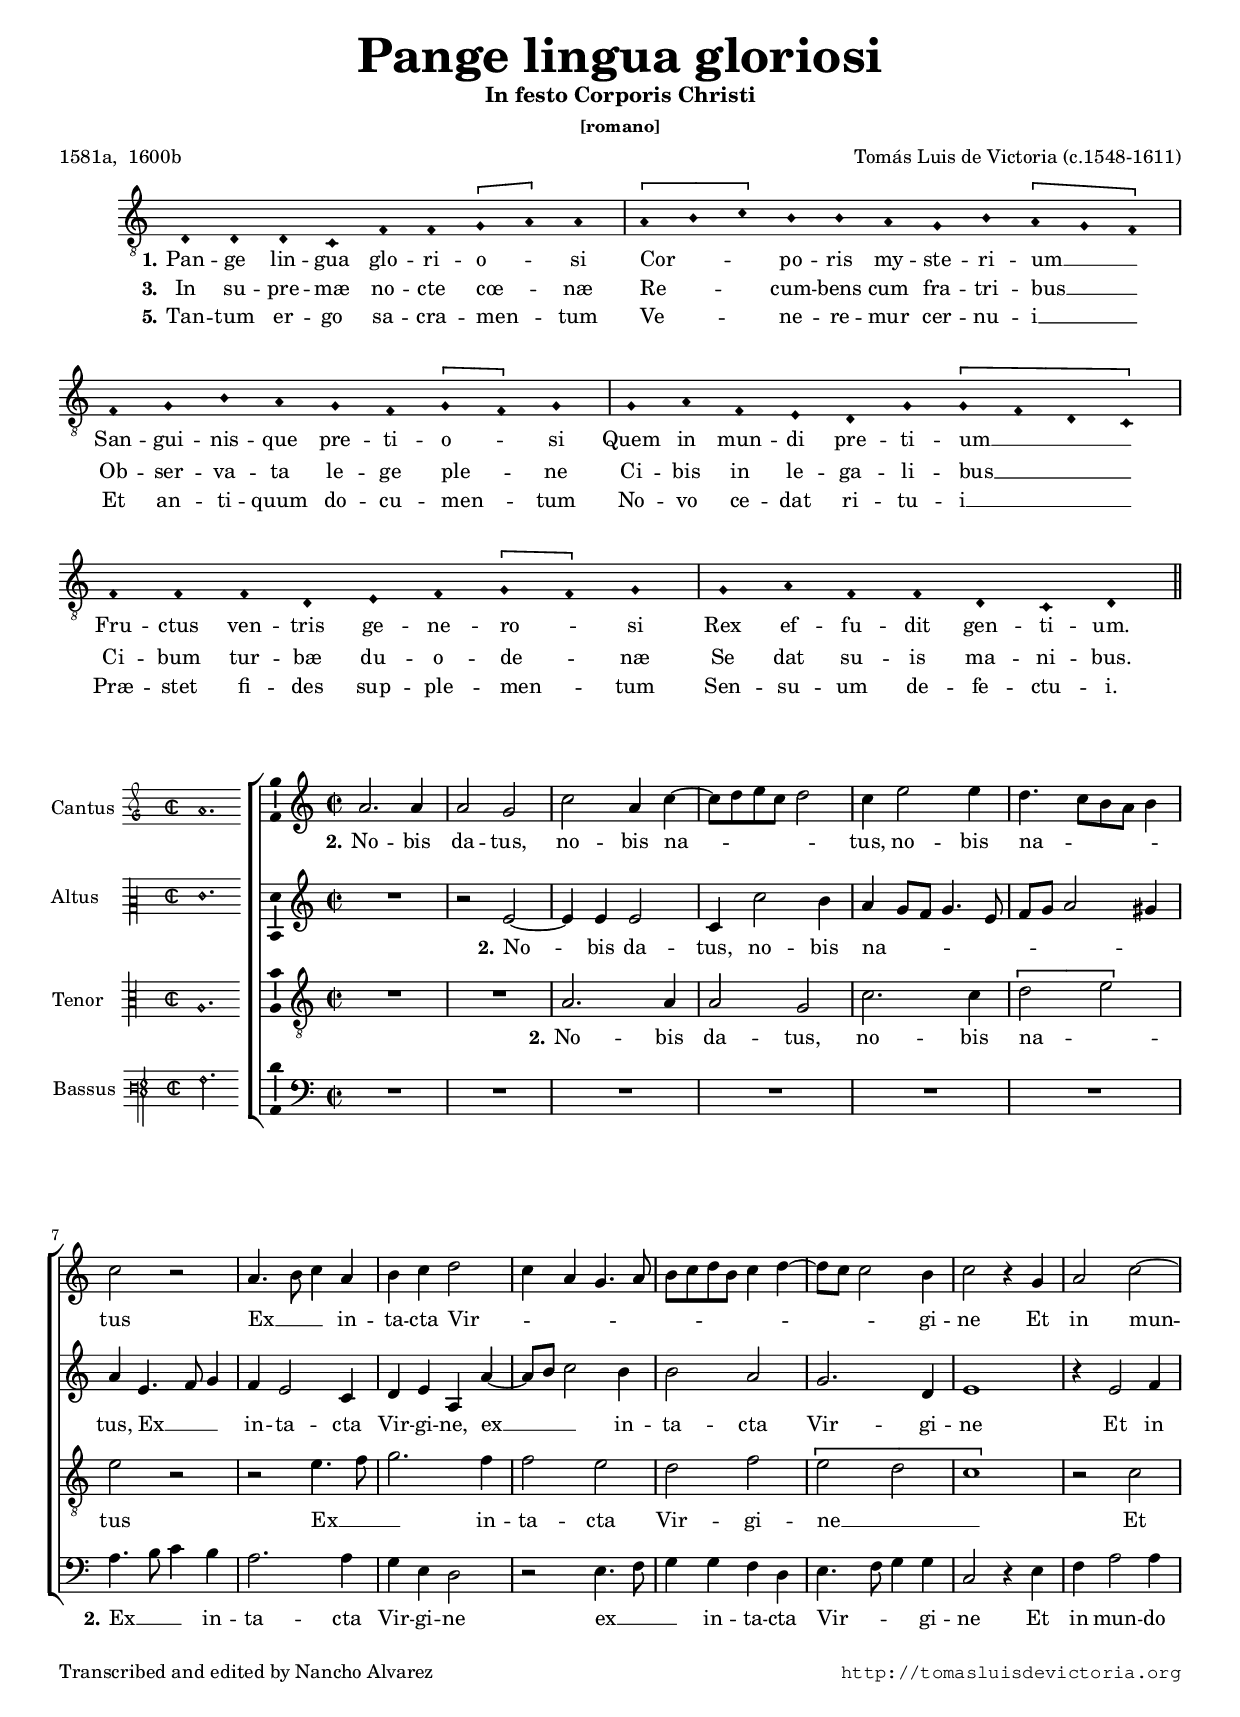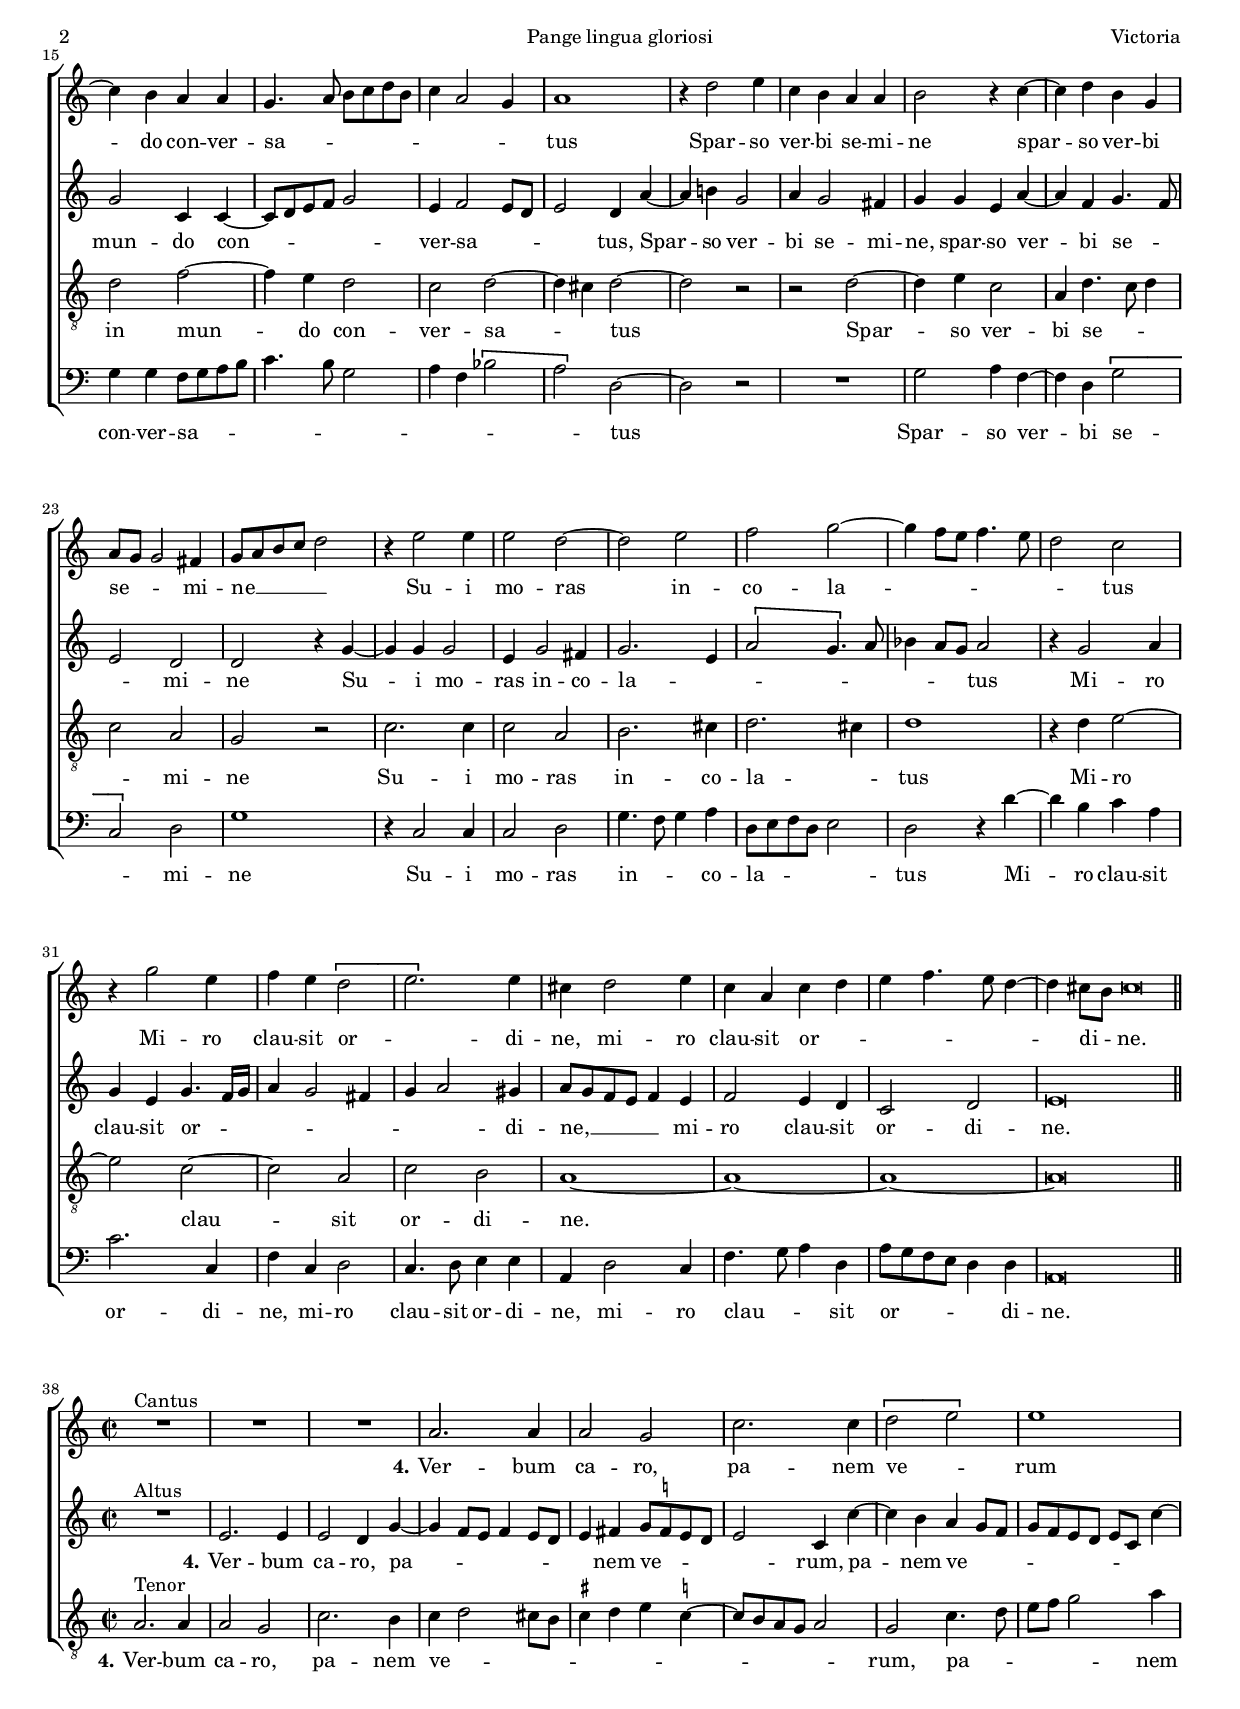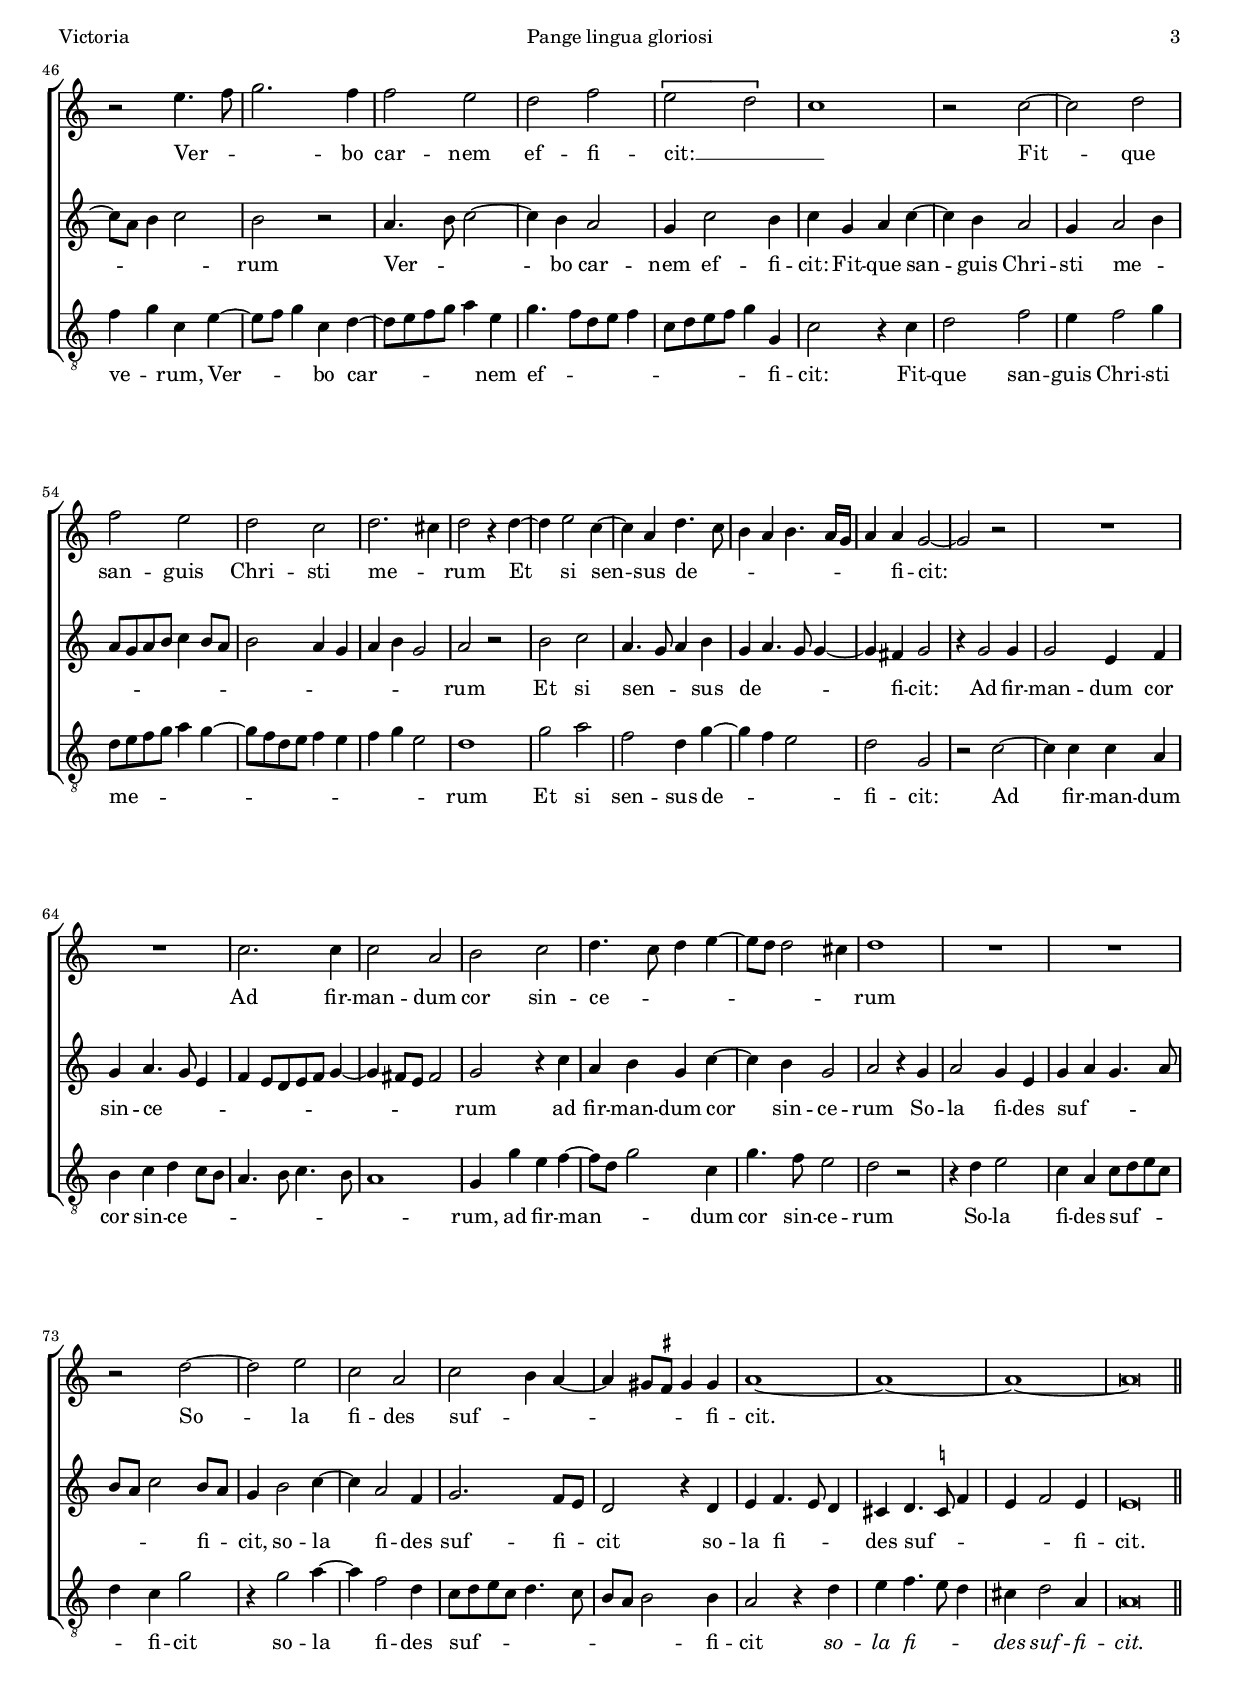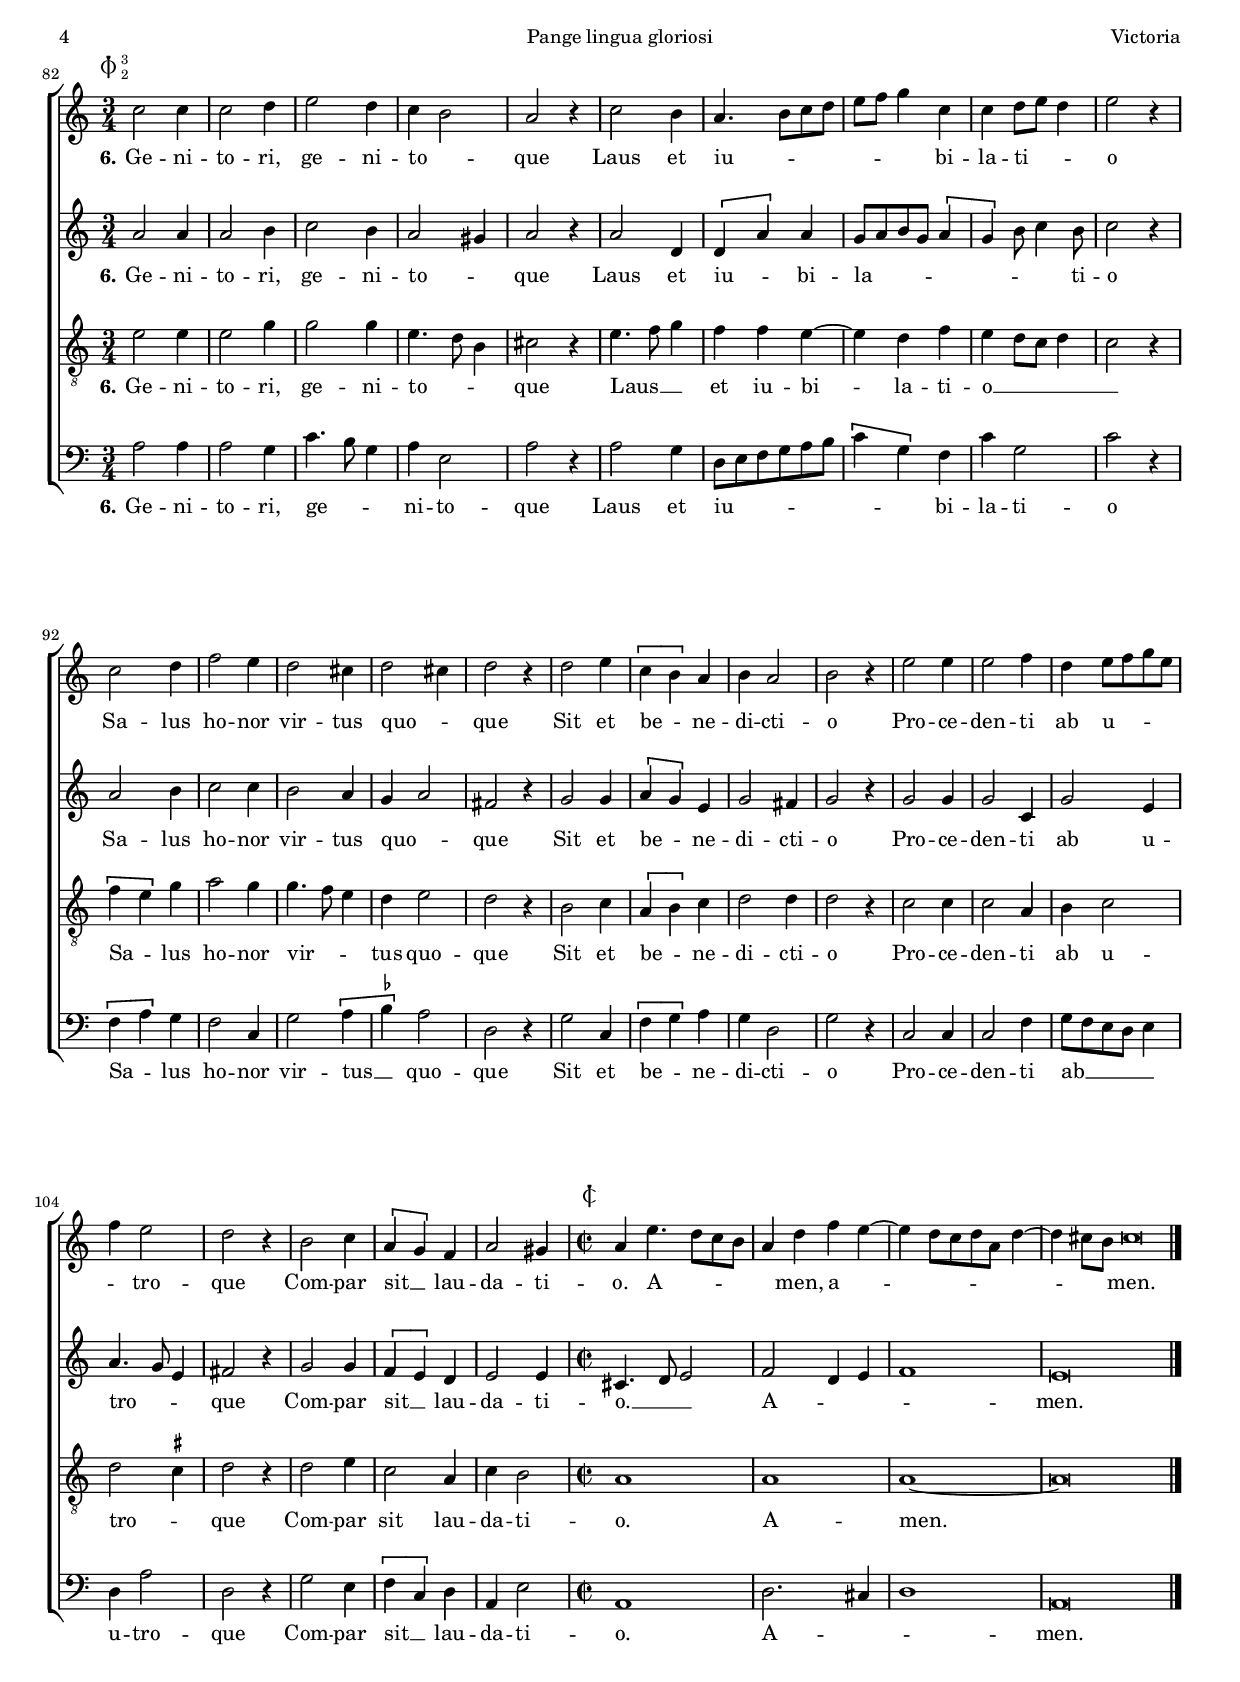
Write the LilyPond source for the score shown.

\version "2.18.0"

#(set-default-paper-size "a4")
#(set-global-staff-size 16.6)
#(ly:set-option 'point-and-click #f)
%mobile -s15.5 -i3.4 -ball

italicas=\override LyricText.font-shape = #'italic
rectas=\override LyricText.font-shape = #'upright
ss=\once \set suggestAccidentals = ##t
incipitwidth = 20

htitle="Pange lingua gloriosi"
hcomposer="Victoria"

\header {
	title=\markup{\fontsize #4 "Pange lingua gloriosi"}
	subtitle="In festo Corporis Christi"
	subsubtitle=\markup{"[romano]"}
	composer="Tomás Luis de Victoria (c.1548-1611)"
        pdfauthor=\composer
	%opus="(-)"
	poet="1581a,  1600b" % Cramer dice que tambien 1600a, pero es el more hispano
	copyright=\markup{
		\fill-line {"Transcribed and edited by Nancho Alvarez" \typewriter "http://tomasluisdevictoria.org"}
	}
%	tagline=""
}


\score {\transpose c c {
<<
         \new Voice = "canto" {
                 \override Staff.TimeSignature.stencil = #'()
                 \override Stem.transparent = ##t
                 \set Score.timing = ##f
                 \override NoteHead.style = #'neomensural         
                 \clef "G_8" 
                 \key a \minor
                 \override LigatureBracket.padding = #1
                 d4 d d c f f \[g a\] a \bar "|"
                 \[a b c'\] b b a g b \[a g f\] \bar "|" \break % \ss bes ??
                 f g b a g f \[g f\] g \bar "|"
                 g a f e d g \[g f d c\] \bar "|" \break
                 f f f d e f \[g f\] g \bar "|"
                 g a f f d c d 
                 \bar "||"
         }
         \new Lyrics \lyricsto "canto" {
         	 \set stanza = "1."
         	 Pan -- ge lin -- gua glo -- ri -- o -- _ si
         	 Cor -- _ _ po -- ris my -- ste -- ri -- um __ _ _ 
         	 San -- gui -- nis -- que pre -- ti -- o -- _ si
         	 Quem in mun -- di pre -- ti -- um __ _ _ _ 
         	 Fru -- ctus ven -- tris ge -- ne -- ro -- _ si
         	 Rex ef -- fu -- dit gen -- ti -- um.
         }
         \new Lyrics \lyricsto "canto" {
         	 \set stanza = "3."
         	In su -- pre -- mæ no -- cte cœ -- _ næ % coene ? 
         	Re -- _ _ cum -- bens cum fra -- tri -- bus __ _ _ 
         	Ob -- ser -- va -- ta le -- ge ple -- _ ne
         	Ci -- bis in le -- ga -- li -- bus __ _ _ _
         	Ci -- bum tur -- bæ du -- o -- de -- _ næ 
         	Se dat su -- is ma -- ni -- bus.
         }
         \new Lyrics \lyricsto "canto" {
         	 \set stanza = "5."
         	Tan -- tum er -- go sa -- cra -- men -- _ tum 
         	Ve -- _ _ ne -- re -- mur cer -- nu -- i __ _ _ 
         	Et an -- ti -- quum do -- cu -- men -- _ tum
         	No -- vo ce -- dat ri -- tu -- i __ _ _ _
         	Præ -- stet fi -- des sup -- ple -- men -- _ tum 
         	Sen -- su -- um de -- fe -- ctu -- i.
         }
>>
        }%transpose

\layout {
	\context {\Lyrics
                \override VerticalAxisGroup.nonstaff-nonstaff-spacing =
                #'((basic-distance . 0) (minimum-distance . 0) (padding . 1.5))
        }
        %line-width=16\cm 
        indent=1.0\cm
        %ragged-right = ##f
}
}

%tablet \pageBreak

%%%%%%%%%%%%%%%%%%%%%%%%%%%%%%%%%%%%%%%%%%%%%%%%%%%%%%%%%%%%%%%%%%%%%%%%%%%%%5



global={\key c \major \time 2/2  \skip 1*37 \bar "||" \break
	\override Score.TimeSignature.break-visibility = #'#(#f #t #t)
		\time 2/2 \skip 1*44 \bar "||" \pageBreak
		\time 3/4 \skip 1*3/4*27 \time 2/2 
		\skip 1*4 \bar "|."

}

cantus={
	a'2. a'4 |
	a'2 g' |
	c'' a'4 c'' ~ |
	c''8 d'' e'' c'' d''2 |
%5
	c''4 e''2 e''4 |
	d''4.  c''8[ b' a'] b'4 |
	c''2 r |
	a'4. b'8 c''4 a' |
	b' c'' d''2 |
%10
	c''4 a' g'4. a'8 |
	b' c'' d'' b' c''4 d'' ~ |
	d''8 c'' c''2 b'4 |
	c''2 r4 g' |
	a'2 c'' ~ |
%15
	c''4 b' a' a' |
	g'4. a'8 b' c'' d'' b' |
	c''4 a'2 g'4 |
	a'1 |
	r4 d''2 e''4 |
%20
	c'' b' a' a' |
	b'2 r4 c'' ~ |
	c'' d'' b' g' |
	a'8 g' g'2 fis'4 |
	g'8 a' b' c'' d''2 |
%25
	r4 e''2 e''4 |
	e''2 d'' ~ |
	d'' e'' |
	f'' g'' ~ |
	g''4 f''8 e'' f''4. e''8 |
%30
	d''2 c'' |
	r4 g''2 e''4 |
	f'' e'' \[d''2 |
	e''2.\] e''4 |
	cis'' d''2 e''4 |
%35
	c'' a' c'' d'' |
	e'' f''4. e''8 d''4 ~ |
	d'' cis''8 b' cis''\breve*1/4 |
	s4*0^\markup{"Cantus"}
	R1*4/4 |
	R1*4/4 |
%40
	R1*4/4 |
	a'2. a'4 |
	a'2 g' |
	c''2. c''4 |
	\[d''2 e''\] |
%45
	e''1 |
	r2 e''4. f''8 |
	g''2. f''4 |
	f''2 e'' |
	d'' f'' |
%50
	\[e'' d''\] | % ligadura de 2 notas en las 2 ediciones
	c''1 |
	r2 c'' ~ |
	c'' d'' |
	f'' e'' |
%55
	d'' c'' |
	d''2. cis''4 |
	d''2 r4 d'' ~ |
	d'' e''2 c''4 ~ |
	c'' a' d''4. c''8 |
%60
	b'4 a' b'4. a'16 g' | % Pedrell pone b4' a'8 g' ??
	a'4 a' g'2 ~ |
	g' r |
	R1*4/4 |
	R1*4/4 |
%65
	c''2. c''4 |
	c''2 a' |
	b' c'' |
	d''4. c''8 d''4 e'' ~ |
	e''8 d'' d''2 cis''4 |
%70
	d''1 |
	R1*4/4 |
	R1*4/4 |
	r2 d'' ~ |
	d'' e'' |
%75
	c'' a' |
	c'' b'4 a' ~ |
	a' gis'8 \ss fis' gis'4 gis' |
	a'1 ~ |
	a' ~ |
%80
	a' ~ |
	a'\breve*1/2 |
	\once \override TextScript.X-offset = #-3.7
        \once \override TextScript.padding = #2
        s4*0^\markup{\raise #.5 \musicglyph #"timesig.mensural34" \smaller \smaller \smaller \column {\raise #.9 3 \raise #1.2 2} }
	c''2 c''4 |
	c''2 d''4 |
	e''2 d''4 |
%85
	c'' b'2 |
	a' r4 |
	c''2 b'4 |
	a'4.  b'8[ c'' d''] |
	e'' f'' g''4 c'' |
%90
	c'' d''8 e'' d''4 |
	e''2 r4 |
	c''2 d''4 |
	f''2 e''4 |
	d''2 cis''4 |
%95
	d''2 cis''4 |
	d''2 r4 |
	d''2 e''4 |
	\[c'' b'\] a' |
	b' a'2 |
%100
	b' r4 |
	e''2 e''4 |
	e''2 f''4 |
	d'' e''8 f'' g'' e'' |
	f''4 e''2 |
%105
	d'' r4 | % esta nota está ennegrecida, ¿es para que la breve anterior no sea perfecta?
	b'2 c''4 |
	\[a' g'\] f' |
	a'2 gis'4 |
	\once \override TextScript.X-offset = #-3.7
        \once \override TextScript.padding = #2
        s4*0^\markup{\raise #.5 \musicglyph #"timesig.mensural22"}
	a'4 e''4. d''8 c'' b' |
%110
	a'4 d'' f'' e'' ~ |
	e''  d''8[ c'' d'' a'] d''4 ~ |
	d'' cis''8 b' cis''\breve*1/4
}

altus={
	R1*4/4 |
	r2 e' ~ |
	e'4 e' e'2 |
	c'4 c''2 b'4 |
%5
	a' g'8 f' g'4. e'8 |
	f' g' a'2 gis'4 |
	a' e'4. f'8 g'4 |
	f' e'2 c'4 |
	d' e' a a' ~ |
%10
	a'8 b' c''2 b'4 |
	b'2 a' |
	g'2. d'4 |
	e'1 |
	r4 e'2 f'4 |
%15
	g'2 c'4 c' ~ |
	c'8 d' e' f' g'2 |
	e'4 f'2 e'8 d' |
	e'2 d'4 a' ~ |
	a' b'! g'2 |
%20
	a'4 g'2 fis'4 |
	g' g' e' a' ~ |
	a' f' g'4. f'8 |
	e'2 d' |
	d' r4 g' ~ |
%25
	g' g' g'2 |
	e'4 g'2 fis'4 |
	g'2. e'4 |
	\[a'2 g'4.\] a'8 |
	bes'4 a'8 g' a'2 |
%30
	r4 g'2 a'4 |
	g' e' g'4. f'16 g' |
	a'4 g'2 fis'4 |
	g' a'2 gis'4 |
	a'8 g' f' e' f'4 e' |
%35
	f'2 e'4 d' |
	c'2 d' |
	e'\breve*1/2 |
	s4*0^\markup{"Altus"}
	R1*4/4 |
	e'2. e'4 |
%40
	e'2 d'4 g' ~ |
	g' f'8 e' f'4 e'8 d' |
	e'4 fis' g'8 \ss f' e' d' |
	e'2 c'4 c'' ~ |
	c'' b' a' g'8 f' |
%45
	g' f' e' d' e' c' c''4 ~ |
	c''8 a' b'4 c''2 |
	b' r |
	a'4. b'8 c''2 ~ |
	c''4 b' a'2 |
%50
	g'4 c''2 b'4 |
	c'' g' a' c'' ~ |
	c'' b' a'2 |
	g'4 a'2 b'4 |
	a'8 g' a' b' c''4 b'8 a' |
%55
	b'2 a'4 g' |
	a' b' g'2 |
	a' r |
	b' c'' |
	a'4. g'8 a'4 b' |
%60
	g' a'4. g'8 g'4 ~ |
	g' fis' g'2 |
	r4 g'2 g'4 |
	g'2 e'4 f' |
	g' a'4. g'8 e'4 |
%65
	f'  e'8[ d' e' f'] g'4 ~ |
	g' fis'8 e' fis'2 |
	g' r4 c'' |
	a' b' g' c'' ~ |
	c'' b' g'2 |
%70
	a' r4 g' |
	a'2 g'4 e' |
	g' a' g'4. a'8 |
	b' a' c''2 b'8 a' |
	g'4 b'2 c''4 ~ |
%75
	c'' a'2 f'4 |
	g'2. f'8 e' |
	d'2 r4 d' |
	e' f'4. e'8 d'4 |
	cis' d'4. \ss c'8 f'4 | % el segundo do es sostenido o natural?
%80
	e' f'2 e'4 |
	e'\breve*1/2 |
	a'2 a'4 |
	a'2 b'4 |
	c''2 b'4 |
%85
	a'2 gis'4 |
	a'2 r4 |
	a'2 d'4 |
	\[d' a'\] a' |
	g'8 a' b' g' \[a'4 |
%90
	g'\] b'8 c''4 b'8 |
	c''2 r4 |
	a'2 b'4 |
	c''2 c''4 |
	b'2 a'4 |
%95
	g' a'2 |
	fis' r4 |
	g'2 g'4 |
	\[a' g'\] e' |
	g'2 fis'4 |
%100
	g'2 r4 |
	g'2 g'4 |
	g'2 c'4 |
	g'2 e'4 |
	a'4. g'8 e'4 |
%105
	fis'2 r4 |
	g'2 g'4 |
	\[f' e'\] d' |
	e'2 e'4 |
	cis'4. d'8 e'2 |
%110
	f' d'4 e' |
	f'1 |
	e'\breve*1/2
}

tenor={
	R1*4/4 |
	R1*4/4 |
	a2. a4 |
	a2 g |
%5
	c'2. c'4 |
	\[d'2 e'\] |
	e' r |
	r e'4. f'8 |
	g'2. f'4 |
%10
	f'2 e' |
	d' f' |
	\[e' d' |
	c'1\] | % en 1600b la ligadura solo es de 2 notas
	r2 c' |
%15
	d' f' ~ |
	f'4 e' d'2 |
	c' d' ~ |
	d'4 cis' d'2 ~ |
	d' r |
%20
	r d' ~ |
	d'4 e' c'2 |
	a4 d'4. c'8 d'4 |
	c'2 a |
	g r |
%25
	c'2. c'4 |
	c'2 a |
	b2. cis'4 |
	d'2. cis'4 |
	d'1 |
%30
	r4 d' e'2 ~ |
	e' c' ~ |
	c' a |
	c' b |
	a1 ~ |
%35
	a ~ |
	a ~ |
	a\breve*1/2 |
	s4*0^\markup{"Tenor"}
	a2. a4 |
	a2 g |
%40
	c'2. b4 |
	c' d'2 cis'8 b |
	\ss cis'4 d' e' \ss c' ~ |
	c'8 b a g a2 |
	g c'4. d'8 |
%45
	e' f' g'2 a'4 |
	f' g' c' e' ~ |
	e'8 f' g'4 c' d' ~ |
	d'8 e' f' g' a'4 e'4 | % Pedrell pone e'8 f' ?
	g'4.  f'8[ d' e'] f'4 |
%50
	c'8 d' e' f' g'4 g |
	c'2 r4 c' |
	d'2 f' |
	e'4 f'2 g'4 |
	d'8 e' f' g' a'4 g' ~ |
%55
	g'8 f' d' e' f'4 e' |
	f' g' e'2 |
	d'1 |
	g'2 a' |
	f' d'4 g' ~ |
%60
	g' f' e'2 |
	d' g |
	r c' ~ |
	c'4 c' c' a |
	b c' d' c'8 b |
%65
	a4. b8 c'4. b8 |
	a1 |
	g4 g' e' f' ~ |
	f'8 d' g'2 c'4 |
	g'4. f'8 e'2 |
%70
	d' r |
	r4 d' e'2 |
	c'4 a c'8 d' e' c' |
	d'4 c' g'2 |
	r4 g'2 a'4 ~ |
%75
	a' f'2 d'4 |
	c'8 d' e' c' d'4. c'8 |
	b a b2 b4 |
	a2 r4 d' |
	e' f'4. e'8 d'4 |
%80
	cis' d'2 a4 |
	a\breve*1/2 |
	e'2 e'4 |
	e'2 g'4 |
	g'2 g'4 |
%85
	e'4. d'8 b4 |
	cis'2 r4 |
	e'4. f'8 g'4 % Pedrell e' f' g' ??
	f' f' e' ~ |
	e' d' f' |
%90
	e' d'8 c' d'4 |
	c'2 r4 |
	\[f' e'\] g' |
	a'2 g'4 |
	g'4. f'8 e'4 |
%95
	d' e'2 |
	d' r4 |
	b2 c'4 |
	\[a b\] c' |
	d'2 d'4 |
%100
	d'2 r4 |
	c'2 c'4 |
	c'2 a4 |
	b4 c'2 | % Pedrell b2 c'4 
	d'2 \ss cis'4 |
%105
	d'2 r4 |
	d'2 e'4 |
	c'2 a4 |
	c' b2 |
	a1 |
%110
	a |
	a ~ |
	a\breve*1/2
}

bassus={
	R1*4/4 |
	R1*4/4 |
	R1*4/4 |
	R1*4/4 |
%5
	R1*4/4 |
	R1*4/4 |
	a4. b8 c'4 b |
	a2. a4 |
	g e d2 |
%10
	r e4. f8 |
	g4 g f d |
	e4. f8 g4 g |
	c2 r4 e |
	f a2 a4 |
%15
	g g f8 g a b |
	c'4. b8 g2 |
	a4 f \[bes2 |
	a\] d ~ |
	d r |
%20
	R1*4/4 |
	g2 a4 f ~ |
	f d \[g2 |
	c\] d |
	g1 |
%25
	r4 c2 c4 |
	c2 d |
	g4. f8 g4 a | % \ss fis ?
	d8 e f d e2 |
	d r4 d' ~ |
%30
	d' b c' a |
	c'2. c4 |
	f c d2 |
	c4. d8 e4 e |
	a, d2 c4 |
%35
	f4. g8 a4 d |
	a8 g f e d4 d |
	a,\breve*1/2 |
	R1*4/4 |
	R1*4/4 |
%40
	R1*4/4 |
	R1*4/4 |
	R1*4/4 |
	R1*4/4 |
	R1*4/4 |
%45
	R1*4/4 |
	R1*4/4 |
	R1*4/4 |
	R1*4/4 |
	R1*4/4 |
%50
	R1*4/4 |
	R1*4/4 |
	R1*4/4 |
	R1*4/4 |
	R1*4/4 |
%55
	R1*4/4 |
	R1*4/4 |
	R1*4/4 |
	R1*4/4 |
	R1*4/4 |
%60
	R1*4/4 |
	R1*4/4 |
	R1*4/4 |
	R1*4/4 |
	R1*4/4 |
%65
	R1*4/4 |
	R1*4/4 |
	R1*4/4 |
	R1*4/4 |
	R1*4/4 |
%70
	R1*4/4 |
	R1*4/4 |
	R1*4/4 |
	R1*4/4 |
	R1*4/4 |
%75
	R1*4/4 |
	R1*4/4 |
	R1*4/4 |
	R1*4/4 |
	R1*4/4 |
%80
	R1*4/4 |
	R1*4/4 |
	a2 a4 |
	a2 g4 |
	c'4. b8 g4 |
%85
	a e2 |
	a r4 |
	a2 g4 |
	d8 e f g a b |
	\[c'4 g\] f |
%90
	c' g2 |
	c' r4 |
	\[f a\] g |
	f2 c4 |
	g2 \[a4 |
%95
	\ss bes\] a2 |
	d r4 |
	g2 c4 |
	\[f g\] a |
	g d2 |
%100
	g r4 |
	c2 c4 |
	c2 f4 |
	g8 f e d e4 |
	d a2 |
%105
	d r4 | % esta nota está ennegrecida, ¿es para que la breve anterior no sea perfecta?
	g2 e4 |
	\[f c\] d |
	a, e2 |
	a,1 |
%110
	d2. cis4 |
	d1 |
	a,\breve*1/2
}

textocantus=\lyricmode{
\set stanza = "2."
No -- bis da -- tus, no -- bis na -- _ _ _ _ _ tus,
no -- bis na -- _ _ _ _ tus
Ex __ _ _ in -- ta -- cta Vir -- _ _ _ _ _ _ _ _ _ _ _ _ _ gi -- ne
Et in mun -- _ do con -- ver -- sa -- _ _ _ _ _ _ _ _ tus
Spar -- so ver -- bi se -- mi -- ne
spar -- _ so ver -- bi se -- _ _ mi -- ne __ _ _ _ _ 
Su -- i mo -- ras _ in -- co -- la -- _ _ _ _ _ _ tus
Mi -- ro clau -- sit or -- _ di -- ne,
mi -- ro clau -- sit or -- _ _ _ _ _ _ di -- _ ne.
\set stanza = "4."
Ver -- bum ca -- ro, pa -- nem ve -- _ rum
Ver -- _ _ bo car -- nem ef -- fi -- cit: __ _ _ 
Fit -- _ que san -- guis Chri -- sti me -- _ rum 
Et _ si sen -- _ sus de -- _ _ _ _ _ _ _ fi -- cit: _
Ad fir -- man -- dum cor sin -- ce -- _ _ _ _ _ _ _ rum
So -- _ la fi -- des suf -- _ _ _ _ _ _ fi -- cit. _ _ _ 
\set stanza = "6."
Ge -- ni -- to -- ri, ge -- ni -- to -- _ que
Laus et iu -- _ _ _ _ _ _ bi -- la -- ti -- _ _ o
Sa -- lus ho -- nor vir -- tus quo -- _ que % 1581 quo -- que _
Sit et be -- _ ne -- di -- cti -- o
Pro -- ce -- den -- ti ab u -- _ _ _ _ tro -- que
Com -- par sit __ _ lau -- da -- ti -- o.
A -- _ _ _ _ men, a -- _ _ _ _ _ _ _ _ _ _ men. % 1581 A -- _ _ _ men, a --
}

textoaltus=\lyricmode{
\set stanza = "2."
No -- _ bis da -- tus, no -- bis na -- _ _ _ _ _ _ _ _ tus,
Ex __ _ _ in -- ta -- cta Vir -- gi -- ne,
ex __ _ _ _ in -- ta -- cta Vir -- gi -- ne
Et in mun -- do con -- _ _ _ _ _ ver -- sa -- _ _ _ tus,
Spar -- _ so ver -- bi se -- mi -- ne,
spar -- so ver -- _ bi se -- _ _ mi -- ne
Su -- _ i mo -- ras in -- co -- la -- _ _ _ _ _ _ _ tus
Mi -- ro clau -- sit or -- _ _ _ _ _ _ _ di -- ne, __ _ _ _ _ 
mi -- ro clau -- sit or -- di -- ne.
\set stanza = "4."
Ver -- bum ca -- ro, pa -- _ _ _ _ _ _ _ nem ve -- _ _ _ _ rum,
pa -- _ nem ve -- _ _ _ _ _ _ _ _ _ _ _ _ _ rum
Ver -- _ _ _ bo car -- nem ef -- fi -- cit:
Fit -- que san -- _ guis Chri -- sti me -- _ _ _ _ _ _ _ _ _ _ _ _ _ _ rum
Et si sen -- _ _ sus de -- _ _ _ _ fi -- cit:
Ad fir -- man -- dum cor sin -- ce -- _ _ _ _ _ _ _ _ _ _ _ _ rum
ad fir -- man -- dum cor _ sin -- ce -- rum
So -- la fi -- des suf -- _ _ _ _ _ _ fi -- _ cit,
so -- la _ fi -- des suf -- fi -- _ cit % [sic]
so -- la fi -- _ _ des suf -- _ _ _ _ fi -- cit.
\set stanza = "6."
Ge -- ni -- to -- ri, ge -- ni -- to -- _ que
Laus et iu -- _ bi -- la -- _ _ _ _ _ _ _ ti -- o
Sa -- lus ho -- nor vir -- tus quo -- _ que
Sit et be -- _ ne -- di -- cti -- o
Pro -- ce -- den -- ti ab u -- tro -- _ _ que
Com -- par sit __ _ lau -- da -- ti -- o. __ _ _ 
A -- _ _ _ men.
}

textotenor=\lyricmode{
\set stanza = "2."
No -- bis da -- tus, no -- bis na -- _ tus
Ex __ _ _ in -- ta -- cta Vir -- gi -- ne __ _ _
Et in mun -- _ do con -- ver -- sa -- _ _ tus _
Spar -- _ so ver -- bi se -- _ _ _ mi -- ne
Su -- i mo -- ras in -- co -- la -- _ tus
Mi -- ro _ clau -- _ sit or -- di -- ne. _ _ _ 
\set stanza = "4."
Ver -- bum ca -- ro, pa -- nem ve -- _ _ _ _ _ _ _ _ _ _ _ _ rum,
pa -- _ _ _ _ nem ve -- _ rum,
Ver -- _ _ _ bo car -- _ _ _ _ _ nem ef -- _ _ _ _ _ _ _ _ _ fi -- cit:
Fit -- que san -- guis Chri -- sti me -- _ _ _ _ _ _ _ _ _ _ _ _ _ _ rum
Et si sen -- sus de -- _ _ _ fi -- cit:
Ad _ fir -- man -- dum cor sin -- ce -- _ _ _ _ _ _ _ rum,
ad fir -- man -- _ _ _ dum cor sin -- ce -- rum
So -- la fi -- des suf -- _ _ _ _ fi -- cit
so -- la _ fi -- des suf -- _ _ _ _ _ _ _ _ fi -- cit
\italicas so -- la fi -- _ _ des suf -- fi -- cit. \rectas
\set stanza = "6."
Ge -- ni -- to -- ri, ge -- ni -- to -- _ _ que
Laus __ _ _ et iu -- bi -- _ la -- ti -- o __ _ _ _ _ % así está en las 2 ediciones 
Sa -- _ lus ho -- nor vir -- _ _ tus quo -- que
Sit et be -- _ ne -- di -- cti -- o
Pro -- ce -- den -- ti ab u -- tro -- _ que
Com -- par sit lau -- da -- ti -- o. A -- men. _
}

textobassus=\lyricmode{
\set stanza = "2."
Ex __ _ _ in -- ta -- cta Vir -- gi -- ne
ex __ _ _ in -- ta -- cta Vir -- _ _ gi -- ne
Et in mun -- do con -- ver -- sa -- _ _ _ _ _ _ _ _ _ _ tus _
Spar -- so ver -- _ bi se -- _ mi -- ne
Su -- i mo -- ras in -- _ _ co -- la -- _ _ _ _ tus
Mi -- _ ro clau -- sit or -- di -- ne, 
mi -- ro clau -- sit or -- di -- ne,
mi -- ro clau -- _ _ sit or -- _ _ _ _ di -- ne.
\set stanza = "6."
Ge -- ni -- to -- ri, ge -- _ _ ni -- to -- que 
Laus et iu -- _ _ _ _ _ _ _ bi -- la -- ti -- o
Sa -- _ lus ho -- nor vir -- tus __ _ quo -- que
Sit et be -- _ ne -- di -- cti -- o
Pro -- ce -- den -- ti ab __ _ _ _ _ u -- tro -- que
Com -- par sit __ _ lau -- da -- ti -- o. A -- _ _ men.
}


incipitcantus=\markup{
	\score{
		{ 
		\set Staff.instrumentName="Cantus "
		\override NoteHead.style = #'neomensural
		\override Staff.TimeSignature.style = #'neomensural
		\cadenzaOn 
		\clef "petrucci-g"
		\key c \major
		\time 2/2
		a'1.
		} 
	\layout { line-width=\incipitwidth indent = 0 }
	}
}

incipitaltus=\markup{
	\score{
		{ 
		\set Staff.instrumentName="Altus    "
		\override NoteHead.style = #'neomensural 
		\override Staff.TimeSignature.style = #'neomensural
		\cadenzaOn 
		\clef "petrucci-c2"
		\key c \major
		\time 2/2
		e'1.
		} 
	\layout { line-width=\incipitwidth indent = 0 }
	}
}


incipittenor=\markup{
	\score{
		{ 
		\set Staff.instrumentName="Tenor   "
		\override NoteHead.style = #'neomensural 
		\override Staff.TimeSignature.style = #'neomensural
		\cadenzaOn 
		\clef "petrucci-c3"
		\key c \major
		\time 2/2
		a1.
		} 
	\layout { line-width=\incipitwidth indent=0 }
	}
}

incipitbassus=\markup{
	\score{
		{ 
		\set Staff.instrumentName="Bassus "
		\override NoteHead.style = #'neomensural
		\override Staff.TimeSignature.style = #'neomensural
		\cadenzaOn 
		\clef "petrucci-f3"
		\key c \major
		\time 2/2
		a2.
		} 
	\layout { line-width=\incipitwidth indent = 0 }
	}
}


\score {\transpose c' c'{
\new ChoirStaff<<

	\new Staff <<\global
	\new Voice="v1" {
		\set Staff.instrumentName=\incipitcantus
		\clef "treble"
		\cantus }
	\new Lyrics \lyricsto "v1" {\textocantus }
	>>
	
	\new Staff << \global
	\new Voice="v2" {
		\set Staff.instrumentName=\incipitaltus
		\clef "treble" 
		\altus}
	\new Lyrics \lyricsto "v2" {\textoaltus }
	>>

	
	\new Staff <<\global
	\new Voice="v3" {
		\set Staff.instrumentName=\incipittenor
		\clef "G_8"
		\tenor }
	\new Lyrics \lyricsto "v3" {\textotenor }
	>>
	
	\new Staff <<\global
	\new Voice="v4" {
		\set Staff.instrumentName=\incipitbassus
		\clef "bass" 
		\bassus }
	\new Lyrics \lyricsto "v4" {\textobassus }
	>>
	
>>

	}%transpose

\layout{ 
	\context {\Lyrics 
		\override VerticalAxisGroup.staff-affinity = #UP
		\override VerticalAxisGroup.nonstaff-relatedstaff-spacing =
			#'((basic-distance . 0) (minimum-distance . 0) (padding . 1))
		%\override LyricText.font-size = #1.2
		\override LyricHyphen.minimum-distance = #0.5
	}
	\context {\Score 
		\override BarNumber.padding = #2 
	}
	\context {\Voice 
		melismaBusyProperties = #'()
		%autoBeaming = ##f
	}
	\context { \Staff \RemoveEmptyStaves }
	\context {\Staff 
		\override VerticalAxisGroup.staff-staff-spacing =
			#'((basic-distance . 11) (minimum-distance . 0) (padding . 1))
		\consists Ambitus_engraver 
		\override LigatureBracket.padding = #1
	}
}

%\midi {}

}


\paper{
	evenHeaderMarkup=\markup  \fill-line { \fromproperty #'page:page-number-string \htitle \hcomposer }
	oddHeaderMarkup= \markup  \fill-line { \on-the-fly #not-first-page \hcomposer \on-the-fly #not-first-page \htitle \on-the-fly #not-first-page \fromproperty #'page:page-number-string }
	%system-count=20
	%page-count = 4
	ragged-last-bottom = ##f
	indent=3.4\cm
	score-system-spacing =
	#'((basic-distance . 25) (minimum-distance . 0) (padding . 5))
	system-system-spacing =
	#'((basic-distance . 20) (minimum-distance . 0) (padding . 5))
	top-system-spacing = % header
	#'((basic-distance . 8) (minimum-distance . 0) (padding . 0))
	last-bottom-spacing = % footer
	#'((basic-distance . 12) (minimum-distance . 0) (padding . 0))
	top-markup-spacing #'basic-distance = 5
	markup-system-spacing #'basic-distance = 20

}
